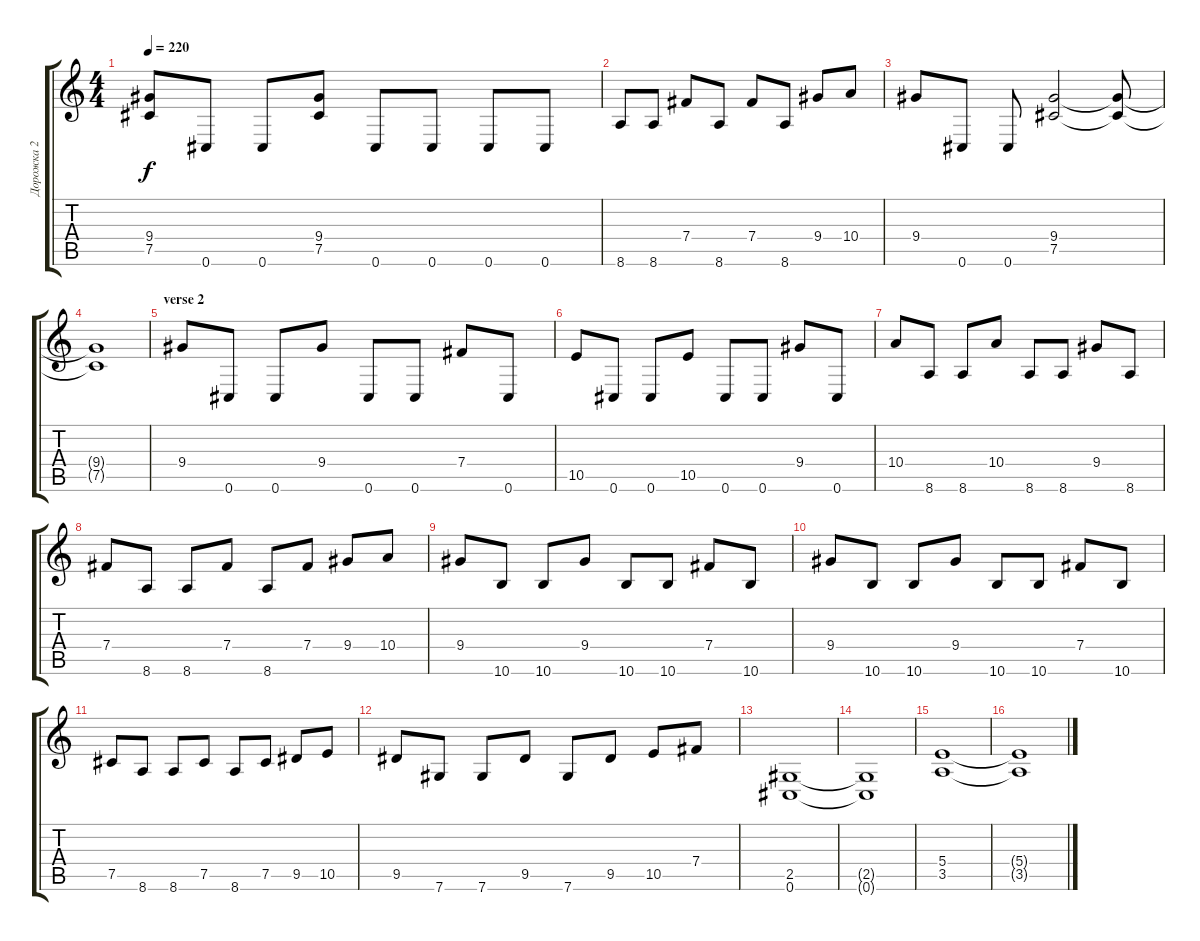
\track ("Дорожка 2" "Дорожка 2") {instrument distortionguitar}
\staff {score tabs}
\tuning (Db4 Ab3 E3 B2 Gb2 Db2) {hide}
\ts (4 4)
\tempo 220
\clef g2
\ks c
(9.4 7.5).8{dy f} 0.6.8 0.6.8 (9.4 7.5).8 0.6.8 0.6.8 0.6.8 0.6.8 |
8.6.8 8.6.8 7.4.8 8.6.8 7.4.8 8.6.8 9.4.8 10.4.8 |
9.4.8 0.6.8 0.6.8 (9.4 7.5).2 (9.4{t} 7.5{t}).8 |
(9.4{t} 7.5{t}).1 |
\section ("" "verse 2")
9.4.8 0.6.8 0.6.8 9.4.8 0.6.8 0.6.8 7.4.8 0.6.8 |
10.5.8 0.6.8 0.6.8 10.5.8 0.6.8 0.6.8 9.4.8 0.6.8 |
10.4.8 8.6.8 8.6.8 10.4.8 8.6.8 8.6.8 9.4.8 8.6.8 |
7.4.8 8.6.8 8.6.8 7.4.8 8.6.8 7.4.8 9.4.8 10.4.8 |
9.4.8 10.6.8 10.6.8 9.4.8 10.6.8 10.6.8 7.4.8 10.6.8 |
9.4.8 10.6.8 10.6.8 9.4.8 10.6.8 10.6.8 7.4.8 10.6.8 |
7.5.8 8.6.8 8.6.8 7.5.8 8.6.8 7.5.8 9.5.8 10.5.8 |
9.5.8 7.6.8 7.6.8 9.5.8 7.6.8 9.5.8 10.5.8 7.4.8 |
(2.5 0.6).1 |
(2.5{t} 0.6{t}).1 |
(5.4 3.5).1 |
(5.4{t} 3.5{t}).1
